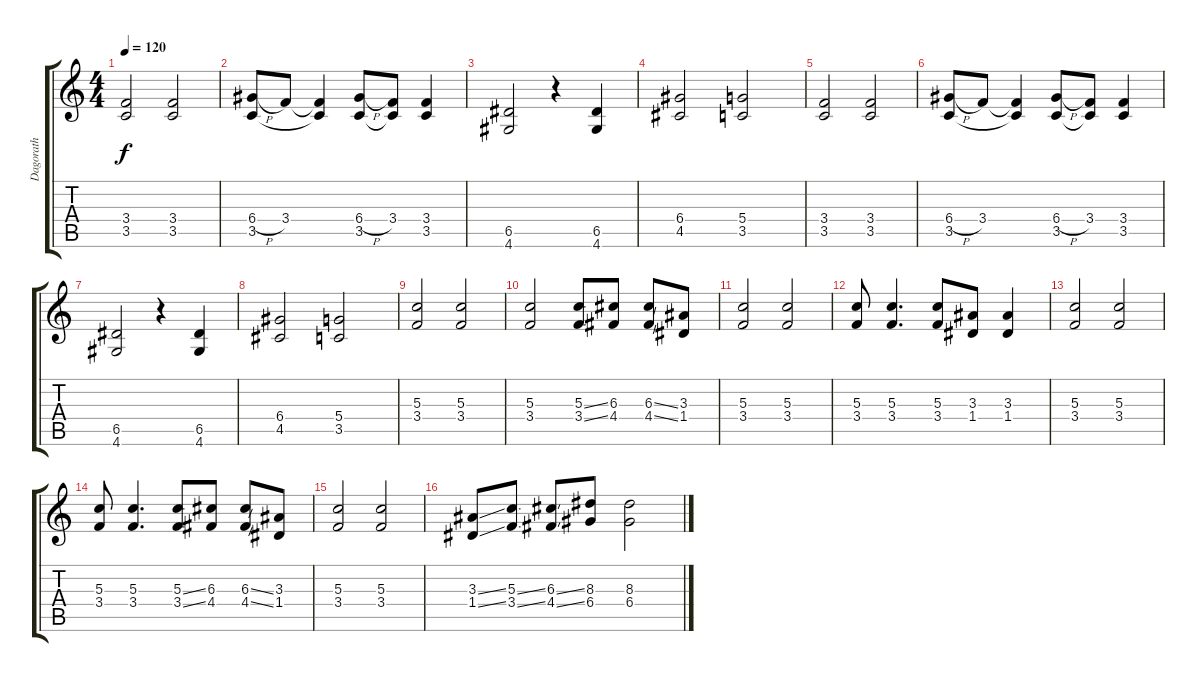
\track ("Dagorath" "Dagorath") {instrument distortionguitar}
\staff {score tabs}
\tuning (E4 B3 G3 D3 A2 E2) {hide}
\ts (4 4)
\tempo 120
\clef g2
\ks c
(3.4 3.5).2{dy f} (3.4 3.5).2 |
(6.4{h} 3.5).8 3.4.8 (3.4{t} 3.5{t}).4 (6.4{h} 3.5).8 (3.4 3.5{t}).8 (3.4 3.5).4 |
(6.5 4.6).2 r.4 (6.5 4.6).4 |
(6.4 4.5).2 (5.4 3.5).2 |
(3.4 3.5).2 (3.4 3.5).2 |
(6.4{h} 3.5).8 3.4.8 (3.4{t} 3.5{t}).4 (6.4{h} 3.5).8 (3.4 3.5{t}).8 (3.4 3.5).4 |
(6.5 4.6).2 r.4 (6.5 4.6).4 |
(6.4 4.5).2 (5.4 3.5).2 |
(5.3 3.4).2 (5.3 3.4).2 |
(5.3 3.4).2 (5.3{ss} 3.4{ss}).8 (6.3 4.4).8 (6.3{ss} 4.4{ss}).8 (3.3 1.4).8 |
(5.3 3.4).2 (5.3 3.4).2 |
(5.3 3.4).8 (5.3 3.4).4{d} (5.3 3.4).8 (3.3 1.4).8 (3.3 1.4).4 |
(5.3 3.4).2 (5.3 3.4).2 |
(5.3 3.4).8 (5.3 3.4).4{d} (5.3{ss} 3.4{ss}).8 (6.3 4.4).8 (6.3{ss} 4.4{ss}).8 (3.3 1.4).8 |
(5.3 3.4).2 (5.3 3.4).2 |
(3.3{ss} 1.4{ss}).8 (5.3{ss} 3.4{ss}).8 (6.3{ss} 4.4{ss}).8 (8.3 6.4).8 (8.3 6.4).2
